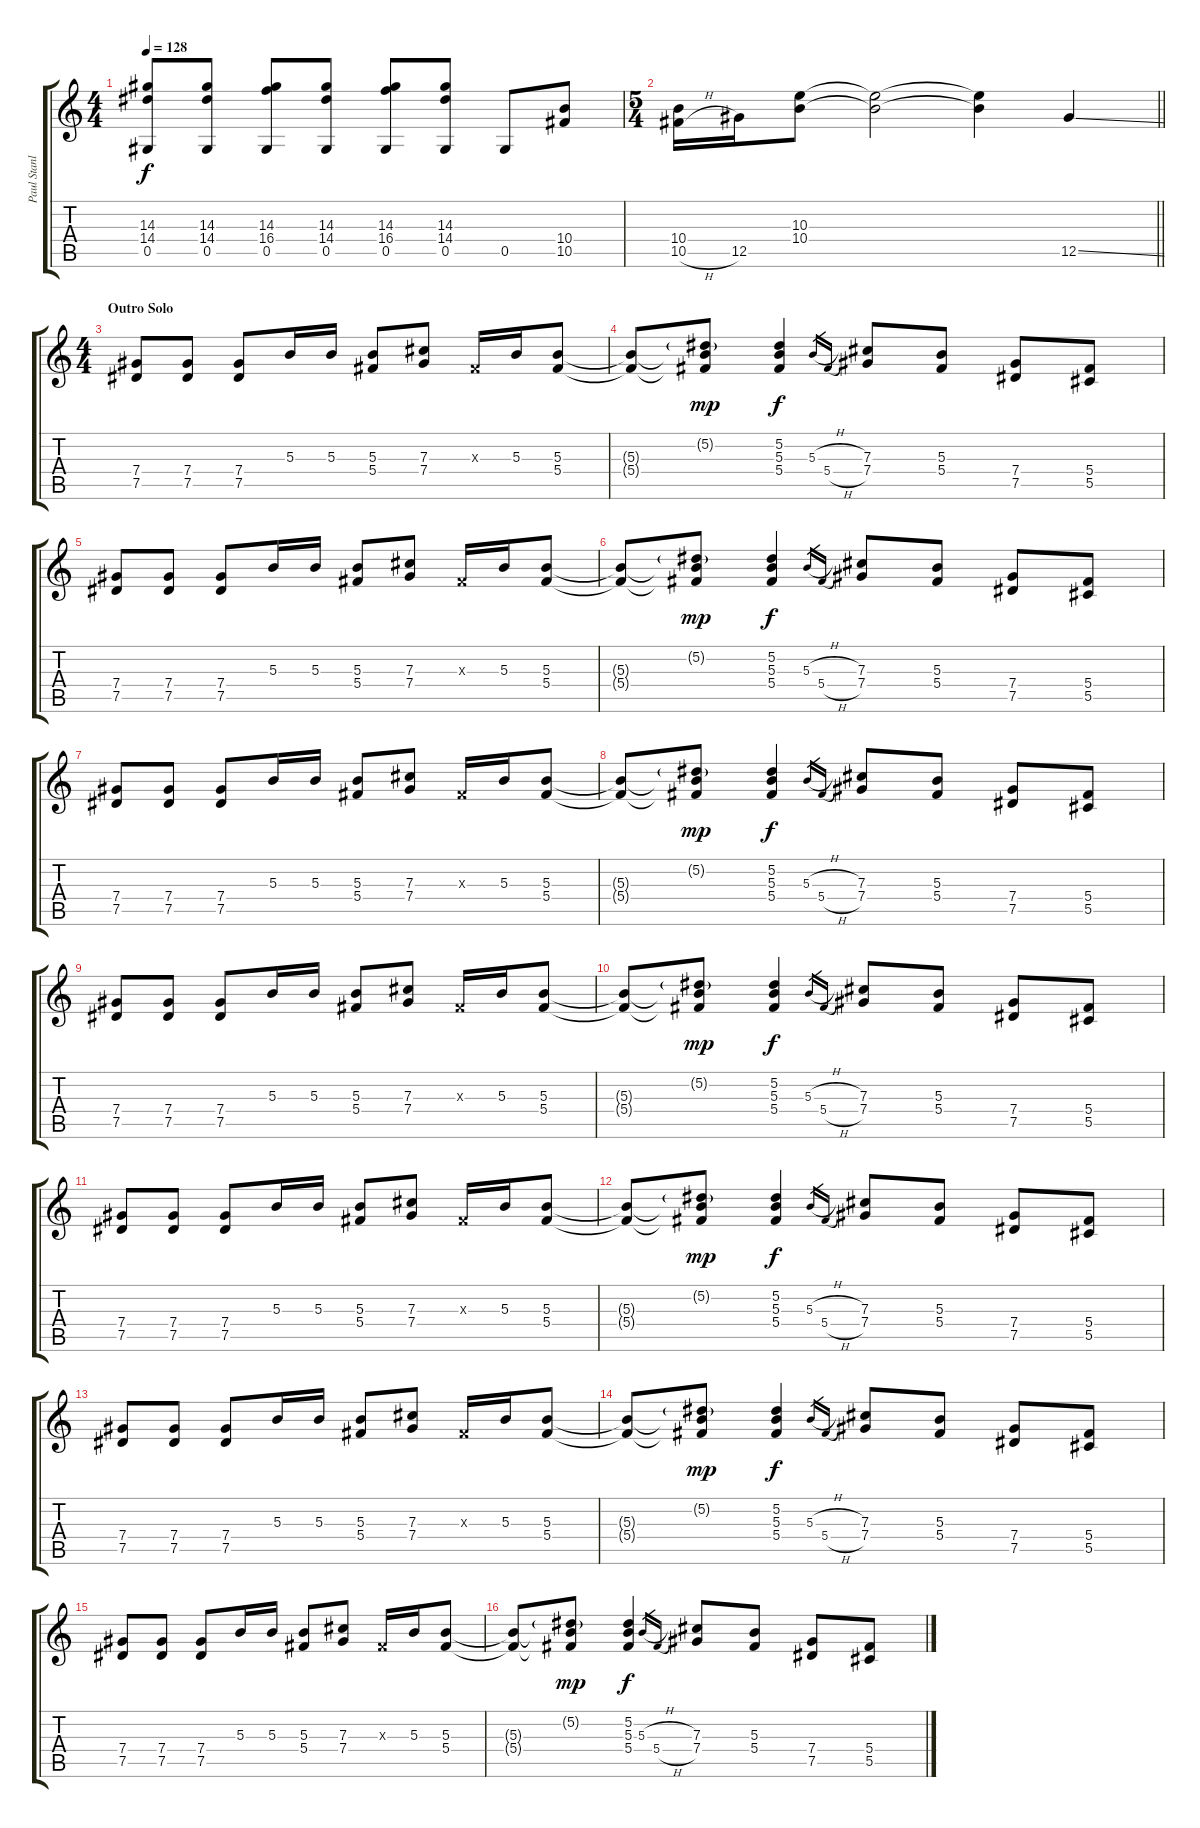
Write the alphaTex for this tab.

\track ("Paul Stanley" "Paul Stanl") {instrument distortionguitar}
\staff {score tabs}
\tuning (Eb4 Bb3 Gb3 Db3 Ab2 Eb2) {hide}
\ts (4 4)
\tempo 128
\clef g2
\ks c
(14.3 14.4 0.5).8{dy f} (14.3 14.4 0.5).8 (14.3 16.4 0.5).8 (14.3 14.4 0.5).8 (14.3 16.4 0.5).8 (14.3 14.4 0.5).8 0.5.8 (10.4 10.5).8 |
\ts (5 4)
\barLineRight lightlight
(10.4 10.5{h}).16 12.5.16 (10.3 10.4).8 (10.3{t} 10.4{t}).2 (10.3{t} 10.4{t}).4 12.5{ss}.4 |
\ts (4 4)
\section ("" "Outro Solo")
(7.4 7.5).8 (7.4 7.5).8 (7.4 7.5).8 5.3.16 5.3.16 (5.3 5.4).8 (7.3 7.4).8 0.3{x}.16 5.3.16 (5.3 5.4).8 |
(5.3{t} 5.4{t}).8 (5.2{g} 5.3{t} 5.4{t}).8{dy mp} (5.2 5.3 5.4).4{dy f} 5.3{h}.16{gr} 5.4{h}.16{gr} (7.3 7.4).8 (5.3 5.4).8 (7.4 7.5).8 (5.4 5.5).8 |
(7.4 7.5).8 (7.4 7.5).8 (7.4 7.5).8 5.3.16 5.3.16 (5.3 5.4).8 (7.3 7.4).8 0.3{x}.16 5.3.16 (5.3 5.4).8 |
(5.3{t} 5.4{t}).8 (5.2{g} 5.3{t} 5.4{t}).8{dy mp} (5.2 5.3 5.4).4{dy f} 5.3{h}.16{gr} 5.4{h}.16{gr} (7.3 7.4).8 (5.3 5.4).8 (7.4 7.5).8 (5.4 5.5).8 |
(7.4 7.5).8 (7.4 7.5).8 (7.4 7.5).8 5.3.16 5.3.16 (5.3 5.4).8 (7.3 7.4).8 0.3{x}.16 5.3.16 (5.3 5.4).8 |
(5.3{t} 5.4{t}).8 (5.2{g} 5.3{t} 5.4{t}).8{dy mp} (5.2 5.3 5.4).4{dy f} 5.3{h}.16{gr} 5.4{h}.16{gr} (7.3 7.4).8 (5.3 5.4).8 (7.4 7.5).8 (5.4 5.5).8 |
(7.4 7.5).8 (7.4 7.5).8 (7.4 7.5).8 5.3.16 5.3.16 (5.3 5.4).8 (7.3 7.4).8 0.3{x}.16 5.3.16 (5.3 5.4).8 |
(5.3{t} 5.4{t}).8 (5.2{g} 5.3{t} 5.4{t}).8{dy mp} (5.2 5.3 5.4).4{dy f} 5.3{h}.16{gr} 5.4{h}.16{gr} (7.3 7.4).8 (5.3 5.4).8 (7.4 7.5).8 (5.4 5.5).8 |
(7.4 7.5).8 (7.4 7.5).8 (7.4 7.5).8 5.3.16 5.3.16 (5.3 5.4).8 (7.3 7.4).8 0.3{x}.16 5.3.16 (5.3 5.4).8 |
(5.3{t} 5.4{t}).8 (5.2{g} 5.3{t} 5.4{t}).8{dy mp} (5.2 5.3 5.4).4{dy f} 5.3{h}.16{gr} 5.4{h}.16{gr} (7.3 7.4).8 (5.3 5.4).8 (7.4 7.5).8 (5.4 5.5).8 |
(7.4 7.5).8 (7.4 7.5).8 (7.4 7.5).8 5.3.16 5.3.16 (5.3 5.4).8 (7.3 7.4).8 0.3{x}.16 5.3.16 (5.3 5.4).8 |
(5.3{t} 5.4{t}).8 (5.2{g} 5.3{t} 5.4{t}).8{dy mp} (5.2 5.3 5.4).4{dy f} 5.3{h}.16{gr} 5.4{h}.16{gr} (7.3 7.4).8 (5.3 5.4).8 (7.4 7.5).8 (5.4 5.5).8 |
(7.4 7.5).8 (7.4 7.5).8 (7.4 7.5).8 5.3.16 5.3.16 (5.3 5.4).8 (7.3 7.4).8 0.3{x}.16 5.3.16 (5.3 5.4).8 |
(5.3{t} 5.4{t}).8 (5.2{g} 5.3{t} 5.4{t}).8{dy mp} (5.2 5.3 5.4).4{dy f} 5.3{h}.16{gr} 5.4{h}.16{gr} (7.3 7.4).8 (5.3 5.4).8 (7.4 7.5).8 (5.4 5.5).8
